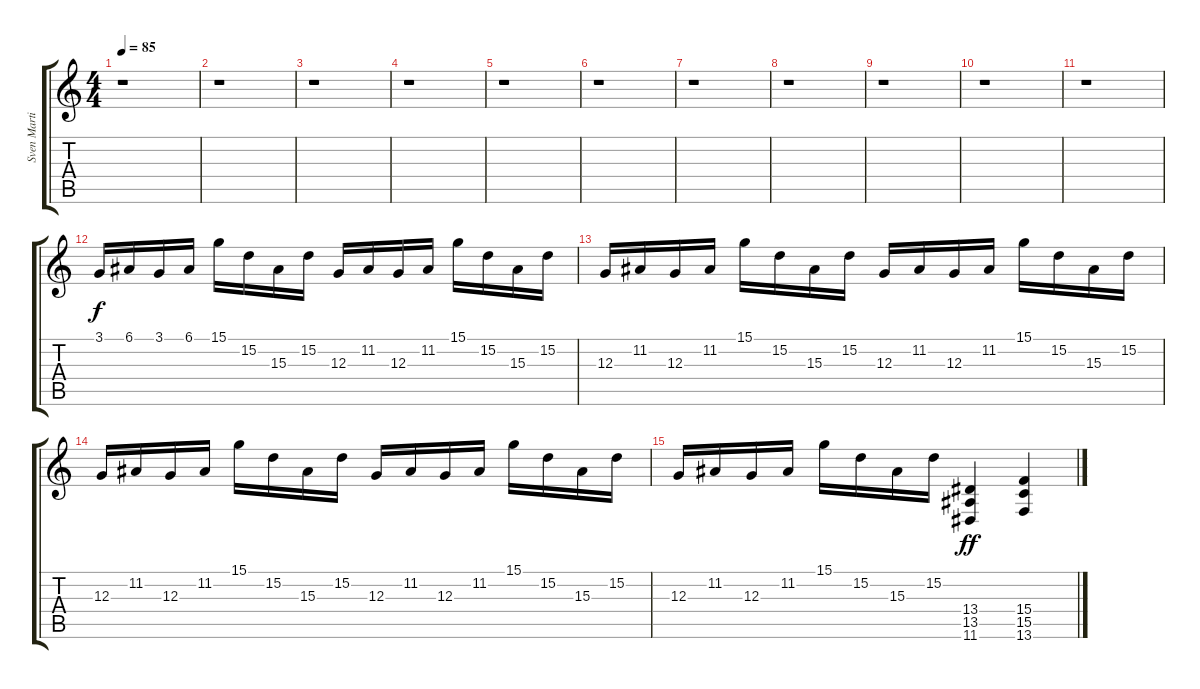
\track ("Sven Martin" "Sven Marti") {instrument lead2sawtooth}
\staff {score tabs}
\tuning (E4 B3 G3 D3 A2 E2) {hide}
\ts (4 4)
\tempo 85
\clef g2
\ks c
r.1{dy ff} |
r.1 |
r.1 |
r.1 |
r.1 |
r.1 |
r.1 |
r.1 |
r.1 |
r.1 |
r.1 |
3.1.16{dy f} 6.1.16 3.1.16 6.1.16 15.1.16 15.2.16 15.3.16 15.2.16 12.3.16 11.2.16 12.3.16 11.2.16 15.1.16 15.2.16 15.3.16 15.2.16 |
12.3.16 11.2.16 12.3.16 11.2.16 15.1.16 15.2.16 15.3.16 15.2.16 12.3.16 11.2.16 12.3.16 11.2.16 15.1.16 15.2.16 15.3.16 15.2.16 |
12.3.16 11.2.16 12.3.16 11.2.16 15.1.16 15.2.16 15.3.16 15.2.16 12.3.16 11.2.16 12.3.16 11.2.16 15.1.16 15.2.16 15.3.16 15.2.16 |
12.3.16 11.2.16 12.3.16 11.2.16 15.1.16 15.2.16 15.3.16 15.2.16 (13.4 13.5 11.6).4{dy ff} (15.4 15.5 13.6).4
